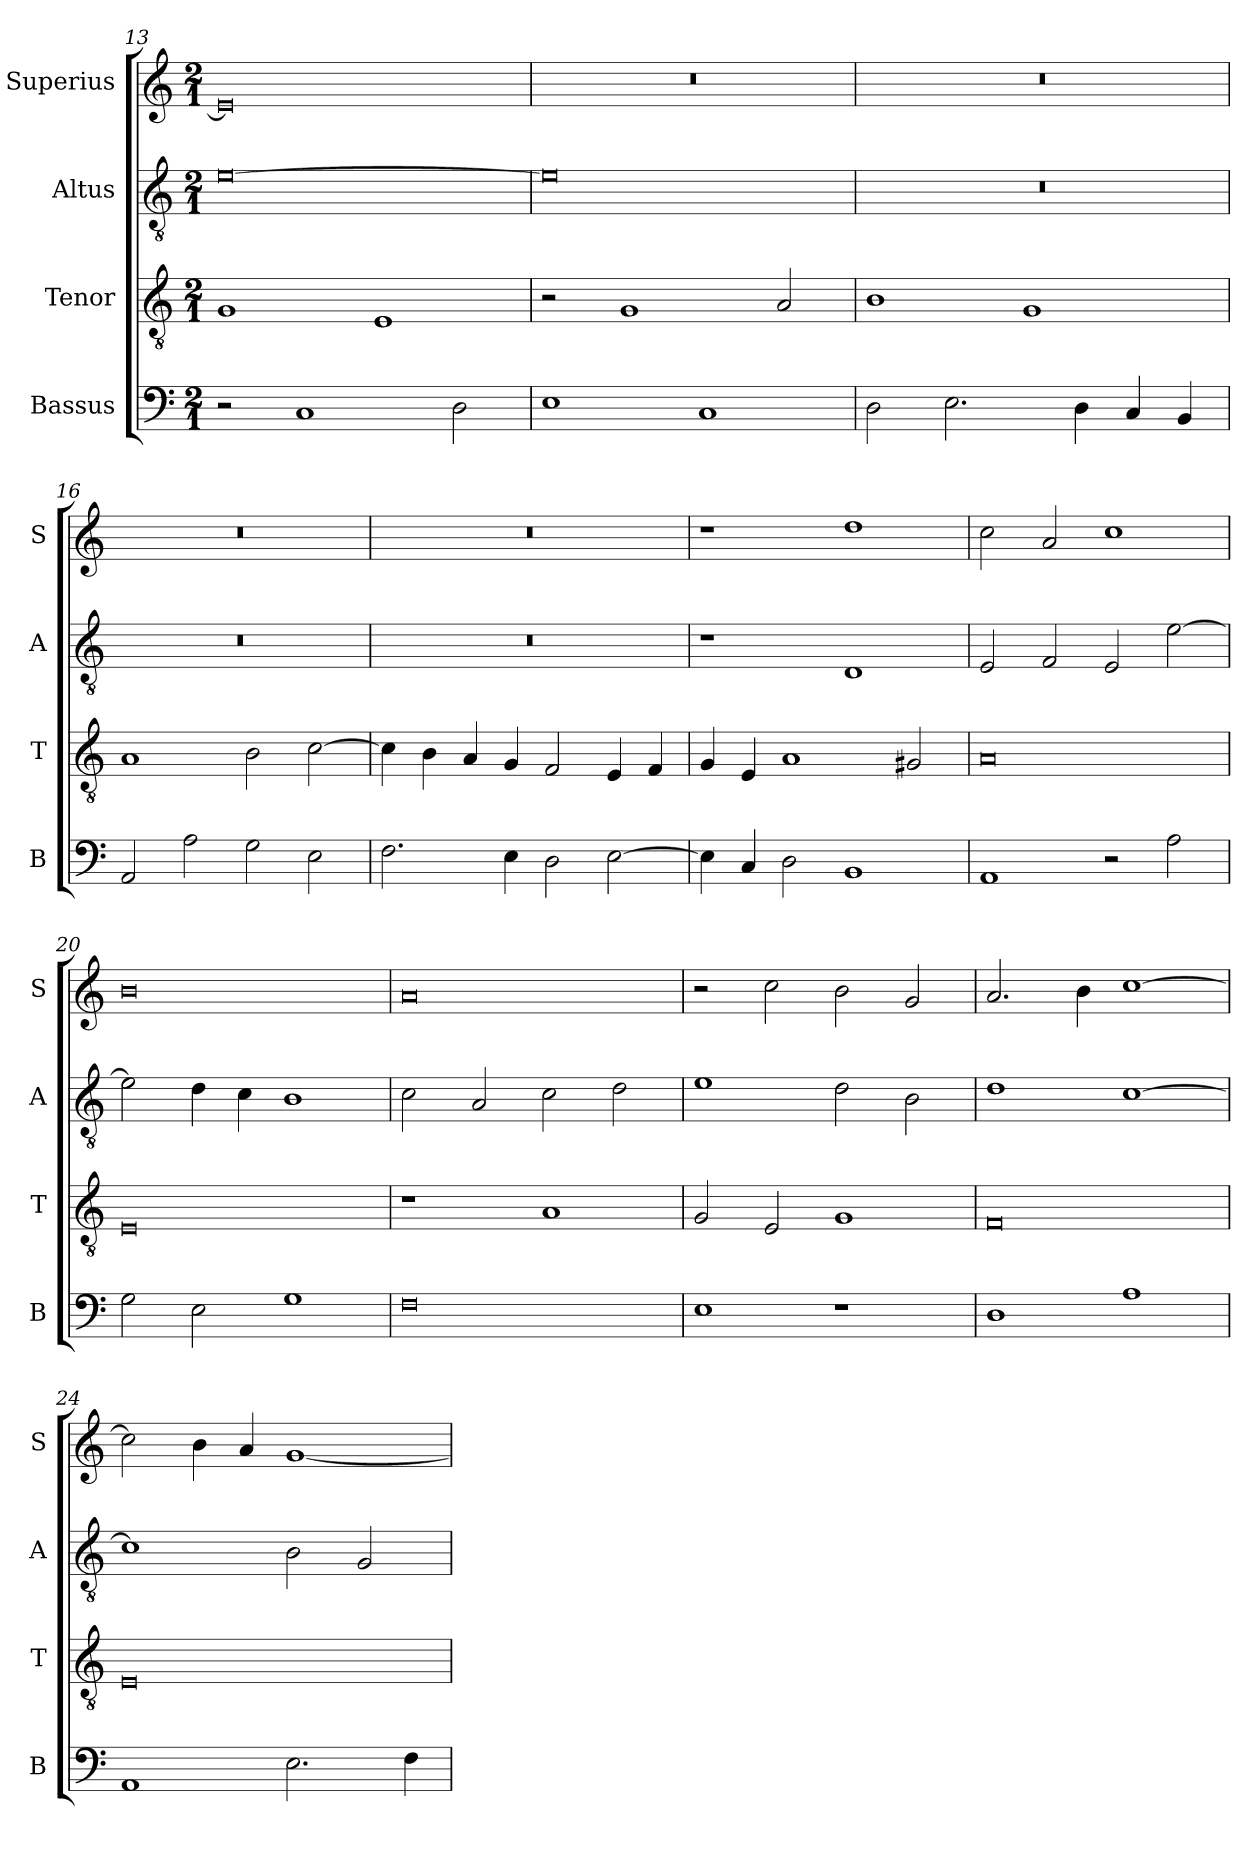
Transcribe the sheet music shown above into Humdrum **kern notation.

**kern	**kern	**kern	**kern
*part4	*part3	*part2	*part1
*staff4	*staff3	*staff2	*staff1
*I"Bassus	*I"Tenor	*I"Altus	*I"Superius
*I'B	*I'T	*I'A	*I'S
*clefF4	*clefGv2	*clefGv2	*clefG2
*k[]	*k[]	*k[]	*k[]
*M2/1	*M2/1	*M2/1	*M2/1
=13	=13	=13	=13
2r	1G	[0e	0e]
1C	.	.	.
.	1E	.	.
2D\	.	.	.
=14	=14	=14	=14
1E	2r	0e]	0r
.	1G	.	.
1C	.	.	.
.	2A/	.	.
=15	=15	=15	=15
2D\	1B	0r	0r
2.E\	.	.	.
.	1G	.	.
4D\	.	.	.
4C/	.	.	.
4BB/	.	.	.
=16	=16	=16	=16
2AA/	1A	0r	0r
2A\	.	.	.
2G\	2B\	.	.
2E\	[2c\	.	.
=17	=17	=17	=17
2.F\	4c\]	0r	0r
.	4B\	.	.
.	4A/	.	.
4E\	4G/	.	.
2D\	2F/	.	.
[2E\	4E/	.	.
.	4F/	.	.
=18	=18	=18	=18
4E\]	4G/	1r	1r
4C/	4E/	.	.
2D\	1A	.	.
1BB	.	1D	1dd
.	2G#X/	.	.
=19	=19	=19	=19
1AA	0A	2E/	2cc\
.	.	2F/	2a/
2r	.	2E/	1cc
2A\	.	[2e\	.
=20	=20	=20	=20
2G\	0E	2e\]	0b
2E\	.	4d\	.
.	.	4c\	.
1G	.	1B	.
=21	=21	=21	=21
0F	1r	2c\	0a
.	.	2A/	.
.	1A	2c\	.
.	.	2d\	.
=22	=22	=22	=22
1E	2G/	1e	2r
.	2E/	.	2cc\
1r	1G	2d\	2b\
.	.	2B\	2g/
=23	=23	=23	=23
1D	0F	1d	2.a/
.	.	.	4b\
1A	.	[1c	[1cc
=24	=24	=24	=24
1AA	0E	1c]	2cc\]
.	.	.	4b\
.	.	.	4a/
2.E\	.	2B\	[1g
.	.	2G/	.
4F\	.	.	.
=	=	=	=
*-	*-	*-	*-
